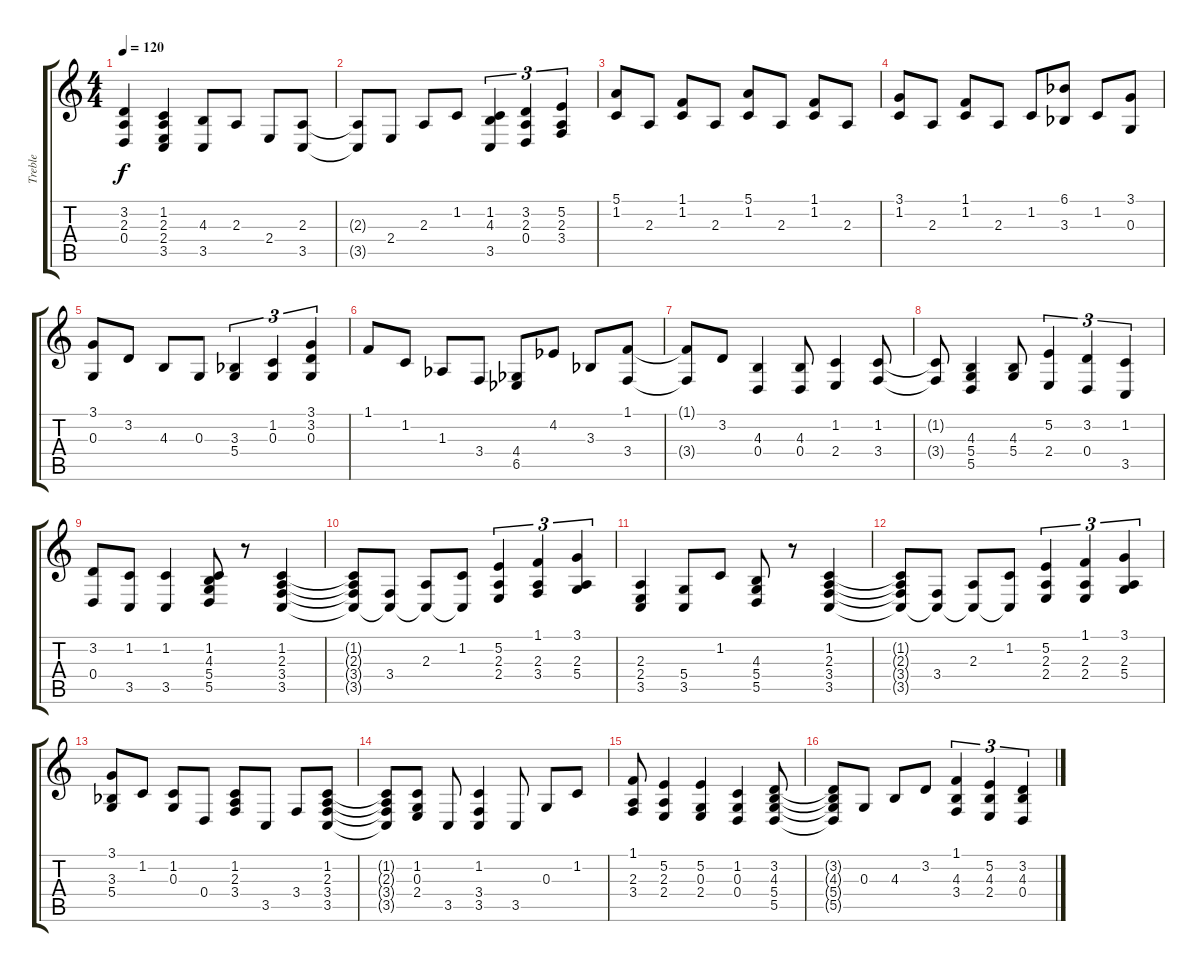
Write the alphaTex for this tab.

\track ("Treble" "Treble") {instrument acousticgrandpiano}
\staff {score tabs}
\tuning (E4 B3 G3 D3 A2 E2) {hide}
\ts (4 4)
\tempo 120
\clef g2
\ks c
(3.2 2.3 0.4).4{dy f} (1.2 2.3 2.4 3.5).4 (4.3 3.5).8 2.3.8 2.4.8 (2.3 3.5).8 |
(2.3{t} 3.5{t}).8 2.4.8 2.3.8 1.2.8 (1.2 4.3 3.5).4{tu (3 2)} (3.2 2.3 0.4).4{tu (3 2)} (5.2 2.3 3.4).4{tu (3 2)} |
(5.1 1.2).8 2.3.8 (1.1 1.2).8 2.3.8 (5.1 1.2).8 2.3.8 (1.1 1.2).8 2.3.8 |
(3.1 1.2).8 2.3.8 (1.1 1.2).8 2.3.8 1.2.8 (6.1{acc b} 3.3{acc b}).8 1.2.8 (3.1 0.3).8 |
(3.1 0.3).8 3.2.8 4.3.8 0.3.8 (3.3{acc b} 5.4).4{tu (3 2)} (1.2 0.3).4{tu (3 2)} (3.1 3.2 0.3).4{tu (3 2)} |
1.1.8 1.2.8 1.3{acc b}.8 3.4.8 (4.4{acc b} 6.5{acc b}).8 4.2{acc b}.8 3.3{acc b}.8 (1.1 3.4).8 |
(1.1{t} 3.4{t}).8 3.2.8 (4.3 0.4).4 (4.3 0.4).8 (1.2 2.4).4 (1.2 3.4).8 |
(1.2{t} 3.4{t}).8 (4.3 5.4 5.5).4 (4.3 5.4).8 (5.2 2.4).4{tu (3 2)} (3.2 0.4).4{tu (3 2)} (1.2 3.5).4{tu (3 2)} |
(3.2 0.4).8 (1.2 3.5).8 (1.2 3.5).4 (1.2 4.3 5.4 5.5).8 r.8 (1.2 2.3 3.4 3.5).4 |
(1.2{t} 2.3{t} 3.4{t} 3.5{t}).8 (3.4 3.5{t}).8 (2.3 3.5{t}).8 (1.2 3.5{t}).8 (5.2 2.3 2.4).4{tu (3 2)} (1.1 2.3 3.4).4{tu (3 2)} (3.1 2.3 5.4).4{tu (3 2)} |
(2.3 2.4 3.5).4 (5.4 3.5).8 1.2.8 (4.3 5.4 5.5).8 r.8 (1.2 2.3 3.4 3.5).4 |
(1.2{t} 2.3{t} 3.4{t} 3.5{t}).8 (3.4 3.5{t}).8 (2.3 3.5{t}).8 (1.2 3.5{t}).8 (5.2 2.3 2.4).4{tu (3 2)} (1.1 2.3 2.4).4{tu (3 2)} (3.1 2.3 5.4).4{tu (3 2)} |
(3.1 3.3{acc b} 5.4).8 1.2.8 (1.2 0.3).8 0.4.8 (1.2 2.3 3.4).8 3.5.8 3.4.8 (1.2 2.3 3.4 3.5).8 |
(1.2{t} 2.3{t} 3.4{t} 3.5{t}).8 (1.2 0.3 2.4).8 3.5.8 (1.2 3.4 3.5).4 3.5.8 0.3.8 1.2.8 |
(1.1 2.3 3.4).8 (5.2 2.3 2.4).4 (5.2 0.3 2.4).4 (1.2 0.3 0.4).4 (3.2 4.3 5.4 5.5).8 |
(3.2{t} 4.3{t} 5.4{t} 5.5{t}).8 0.3.8 4.3.8 3.2.8 (1.1 4.3 3.4).4{tu (3 2)} (5.2 4.3 2.4).4{tu (3 2)} (3.2 4.3 0.4).4{tu (3 2)}
